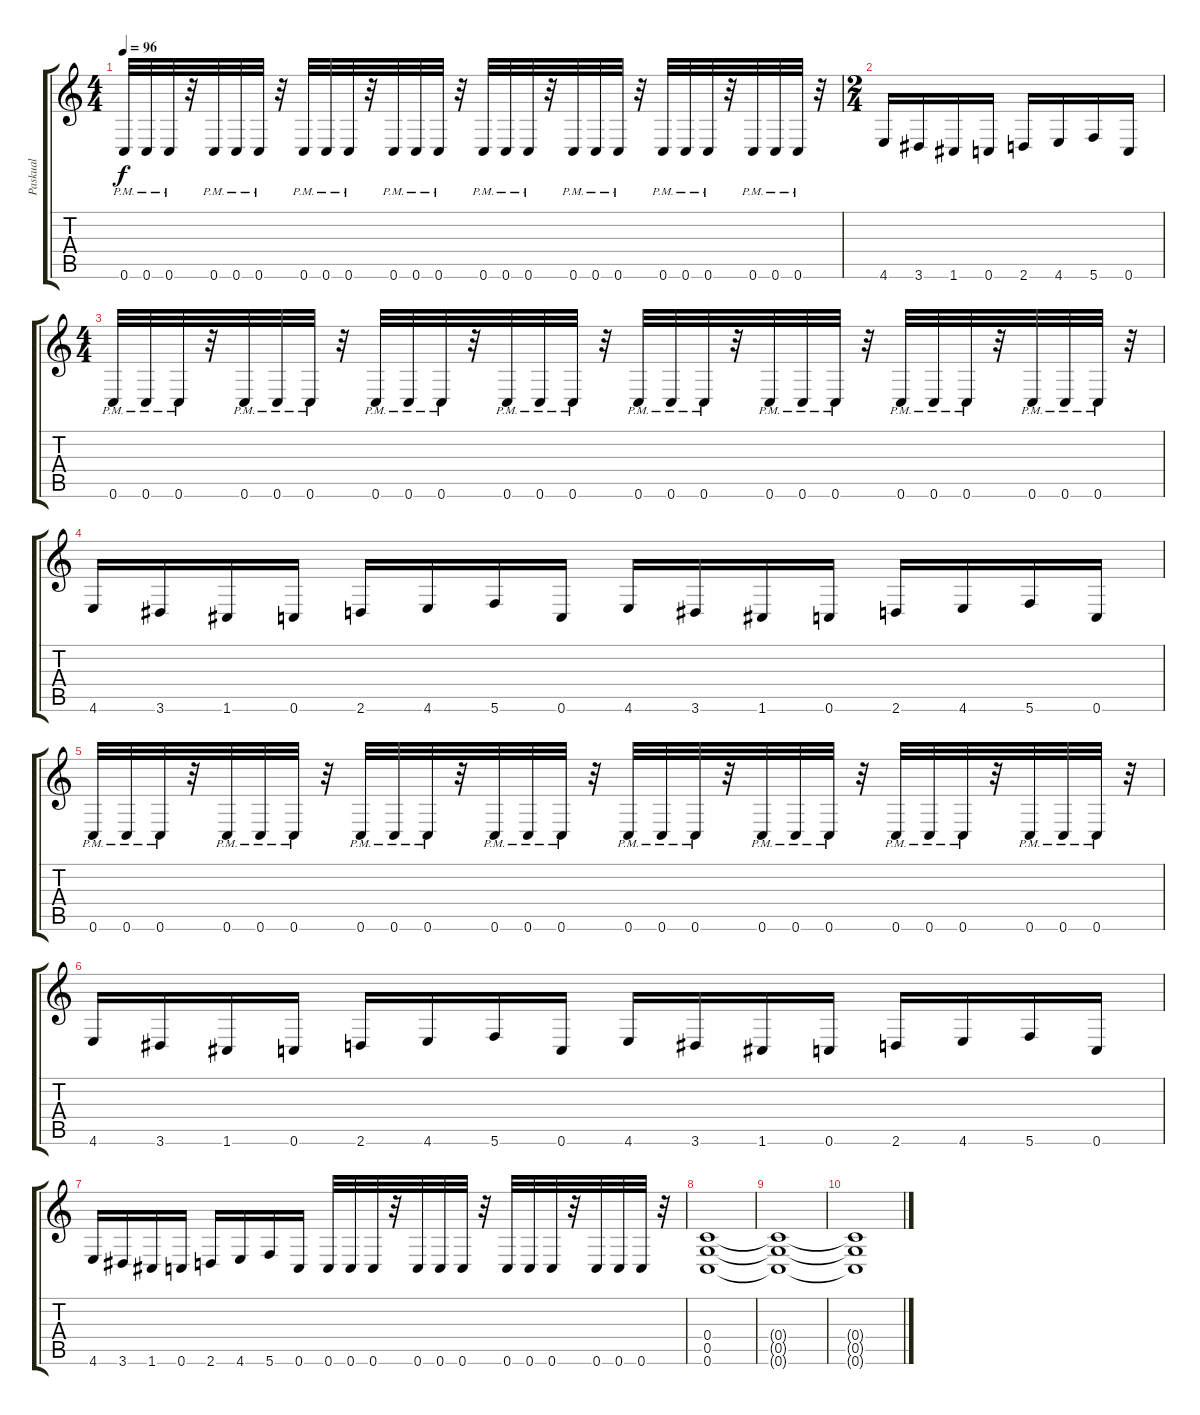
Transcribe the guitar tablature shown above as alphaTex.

\track ("Paskual" "Paskual") {instrument distortionguitar}
\staff {score tabs}
\tuning (D4 A3 F3 C3 G2 C2) {hide}
\ts (4 4)
\tempo 96
\clef g2
\ks c
0.6{pm}.32{dy f} 0.6{pm}.32 0.6{pm}.32 r.32 0.6{pm}.32 0.6{pm}.32 0.6{pm}.32 r.32 0.6{pm}.32 0.6{pm}.32 0.6{pm}.32 r.32 0.6{pm}.32 0.6{pm}.32 0.6{pm}.32 r.32 0.6{pm}.32 0.6{pm}.32 0.6{pm}.32 r.32 0.6{pm}.32 0.6{pm}.32 0.6{pm}.32 r.32 0.6{pm}.32 0.6{pm}.32 0.6{pm}.32 r.32 0.6{pm}.32 0.6{pm}.32 0.6{pm}.32 r.32 |
\ts (2 4)
4.6.16 3.6.16 1.6.16 0.6.16 2.6.16 4.6.16 5.6.16 0.6.16 |
\ts (4 4)
0.6{pm}.32 0.6{pm}.32 0.6{pm}.32 r.32 0.6{pm}.32 0.6{pm}.32 0.6{pm}.32 r.32 0.6{pm}.32 0.6{pm}.32 0.6{pm}.32 r.32 0.6{pm}.32 0.6{pm}.32 0.6{pm}.32 r.32 0.6{pm}.32 0.6{pm}.32 0.6{pm}.32 r.32 0.6{pm}.32 0.6{pm}.32 0.6{pm}.32 r.32 0.6{pm}.32 0.6{pm}.32 0.6{pm}.32 r.32 0.6{pm}.32 0.6{pm}.32 0.6{pm}.32 r.32 |
4.6.16 3.6.16 1.6.16 0.6.16 2.6.16 4.6.16 5.6.16 0.6.16 4.6.16 3.6.16 1.6.16 0.6.16 2.6.16 4.6.16 5.6.16 0.6.16 |
0.6{pm}.32 0.6{pm}.32 0.6{pm}.32 r.32 0.6{pm}.32 0.6{pm}.32 0.6{pm}.32 r.32 0.6{pm}.32 0.6{pm}.32 0.6{pm}.32 r.32 0.6{pm}.32 0.6{pm}.32 0.6{pm}.32 r.32 0.6{pm}.32 0.6{pm}.32 0.6{pm}.32 r.32 0.6{pm}.32 0.6{pm}.32 0.6{pm}.32 r.32 0.6{pm}.32 0.6{pm}.32 0.6{pm}.32 r.32 0.6{pm}.32 0.6{pm}.32 0.6{pm}.32 r.32 |
4.6.16 3.6.16 1.6.16 0.6.16 2.6.16 4.6.16 5.6.16 0.6.16 4.6.16 3.6.16 1.6.16 0.6.16 2.6.16 4.6.16 5.6.16 0.6.16 |
4.6.16 3.6.16 1.6.16 0.6.16 2.6.16 4.6.16 5.6.16 0.6.16 0.6.32 0.6.32 0.6.32 r.32 0.6.32 0.6.32 0.6.32 r.32 0.6.32 0.6.32 0.6.32 r.32 0.6.32 0.6.32 0.6.32 r.32 |
(0.4 0.5 0.6).1 |
(0.4{t} 0.5{t} 0.6{t}).1{volume 2} |
(0.4{t} 0.5{t} 0.6{t}).1
